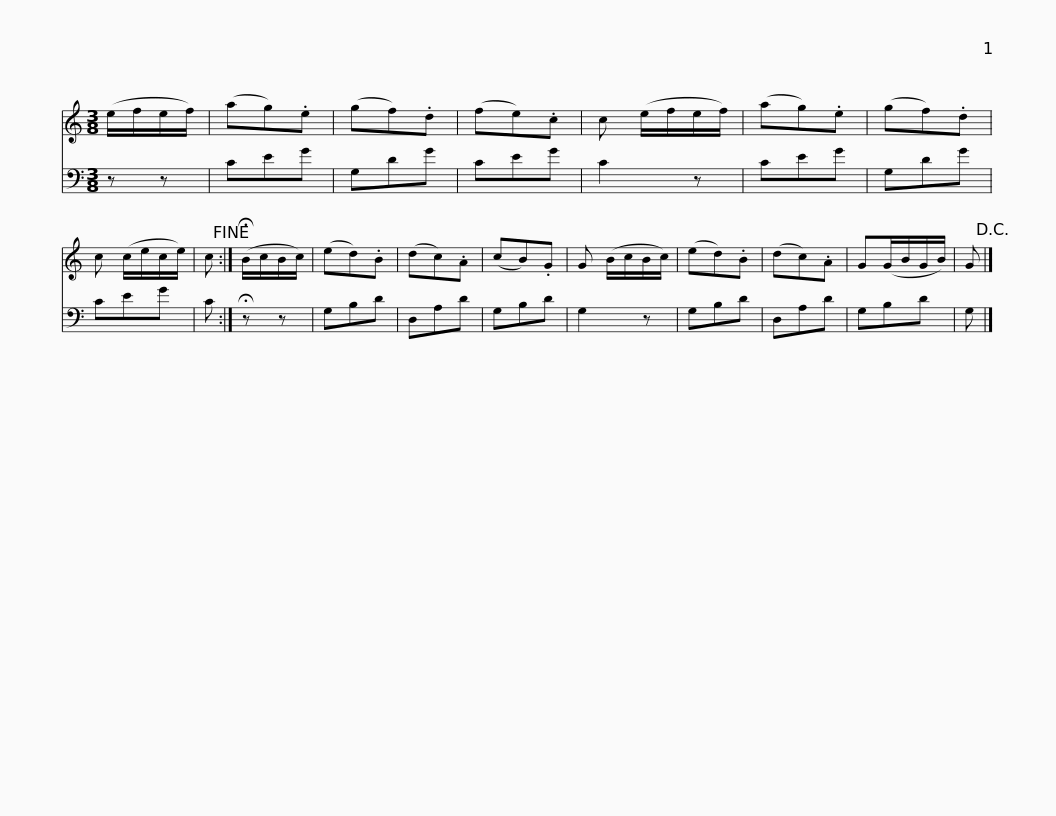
X:1
%%score 1 2
L:1/8
M:3/8
I:linebreak $
K:C
V:1 treble
V:2 bass
V:1
 (e/f/e/f/) | (ag).e | (gf).d | (fe).c | c (e/f/e/f/) | %5
 (ag).e | (gf).d | c (c/e/c/e/) | c!fine! :| (!fermata!B/c/B/c/) | %10
 (ed).B |$ (dc).A | (cB).G | G (B/c/B/c/) | (ed).B | %15
 (dc).A | G(G/B/G/B/) | G!D.C.! |] %18
V:2
 z z | CEG | G,DG | CEG | C2 z | %5
 CEG | G,DG | CEG | C :| !fermata!z z | %10
 G,B,D |$ D,A,D | G,B,D | G,2 z | G,B,D | %15
 D,A,D | G,B,D | G, |] %18
